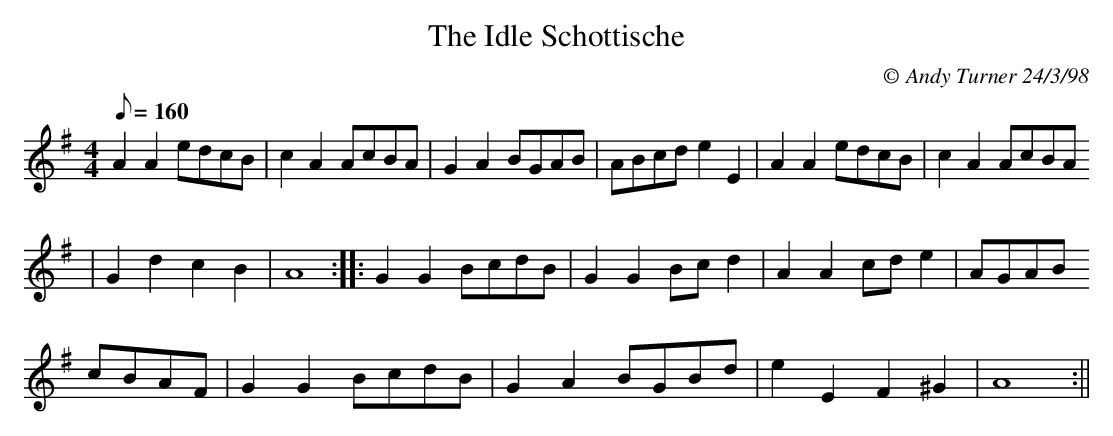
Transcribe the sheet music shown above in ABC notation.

X:1
T:The Idle Schottische
M:4/4
L:1/8
Q:160
C:© Andy Turner 24/3/98
K:Em
A2 A2 edcB|c2 A2 AcBA | G2 A2 BGAB |ABcd e2 E2 | A2 A2 edcB | c2 A2 AcBA
 | G2 d2 c2 B2 | A8 :|: G2 G2 BcdB | G2 G2  Bc d2 | A2 A2 cd e2 | AGAB
cBAF | G2 G2 BcdB | G2 A2 BGBd | e2 E2 F2 ^G2| A8:||
